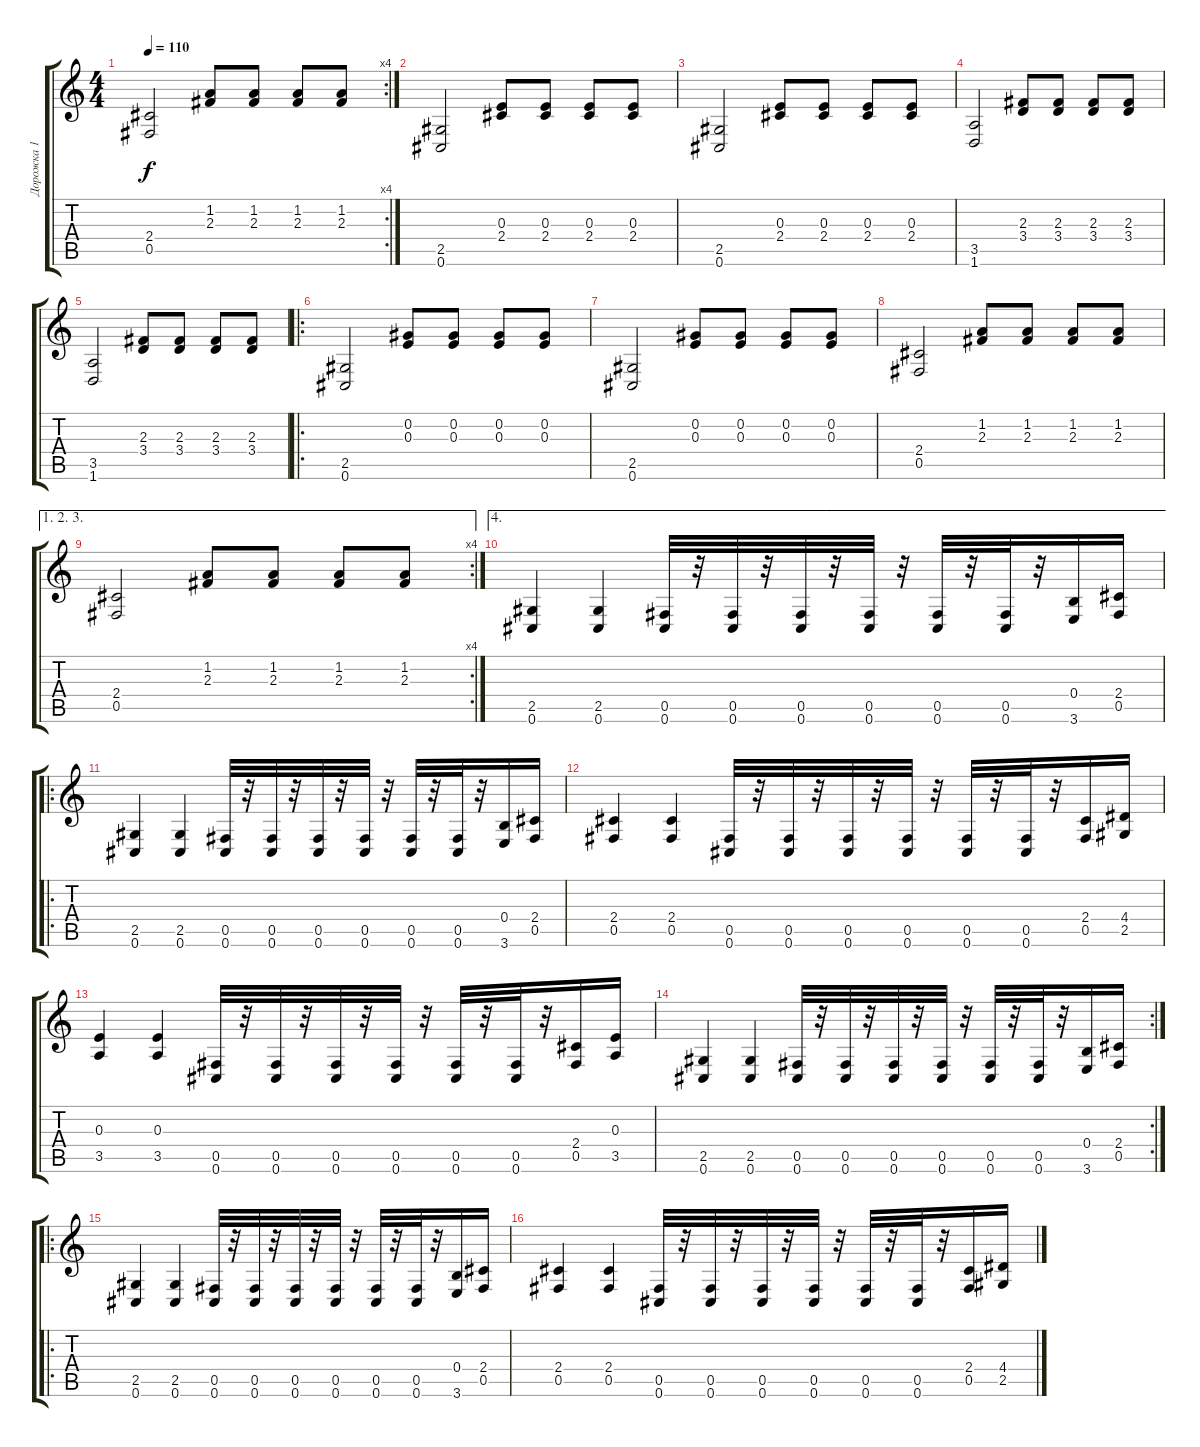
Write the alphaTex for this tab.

\track ("Дорожка 1" "Дорожка 1") {instrument distortionguitar}
\staff {score tabs}
\tuning (Db4 Ab3 E3 B2 Gb2 Db2) {hide}
\rc 4
\ts (4 4)
\tempo 110
\clef g2
\ks c
(2.4 0.5).2{dy f} (1.2 2.3).8 (1.2 2.3).8 (1.2 2.3).8 (1.2 2.3).8 |
(2.5 0.6).2 (0.3 2.4).8 (0.3 2.4).8 (0.3 2.4).8 (0.3 2.4).8 |
(2.5 0.6).2 (0.3 2.4).8 (0.3 2.4).8 (0.3 2.4).8 (0.3 2.4).8 |
(3.5 1.6).2 (2.3 3.4).8 (2.3 3.4).8 (2.3 3.4).8 (2.3 3.4).8 |
(3.5 1.6).2 (2.3 3.4).8 (2.3 3.4).8 (2.3 3.4).8 (2.3 3.4).8 |
\ro
(2.5 0.6).2 (0.2 0.3).8 (0.2 0.3).8 (0.2 0.3).8 (0.2 0.3).8 |
(2.5 0.6).2 (0.2 0.3).8 (0.2 0.3).8 (0.2 0.3).8 (0.2 0.3).8 |
(2.4 0.5).2 (1.2 2.3).8 (1.2 2.3).8 (1.2 2.3).8 (1.2 2.3).8 |
\ae (1 2 3)
\rc 4
(2.4 0.5).2 (1.2 2.3).8 (1.2 2.3).8 (1.2 2.3).8 (1.2 2.3).8 |
\ae 4
(2.5 0.6).4 (2.5 0.6).4 (0.5 0.6).32 r.32 (0.5 0.6).32 r.32 (0.5 0.6).32 r.32 (0.5 0.6).32 r.32 (0.5 0.6).32 r.32 (0.5 0.6).32 r.32 (0.4 3.6).16 (2.4 0.5).16 |
\ro
(2.5 0.6).4 (2.5 0.6).4 (0.5 0.6).32 r.32 (0.5 0.6).32 r.32 (0.5 0.6).32 r.32 (0.5 0.6).32 r.32 (0.5 0.6).32 r.32 (0.5 0.6).32 r.32 (0.4 3.6).16 (2.4 0.5).16 |
(2.4 0.5).4 (2.4 0.5).4 (0.5 0.6).32 r.32 (0.5 0.6).32 r.32 (0.5 0.6).32 r.32 (0.5 0.6).32 r.32 (0.5 0.6).32 r.32 (0.5 0.6).32 r.32 (2.4 0.5).16 (4.4 2.5).16 |
(0.3 3.5).4 (0.3 3.5).4 (0.5 0.6).32 r.32 (0.5 0.6).32 r.32 (0.5 0.6).32 r.32 (0.5 0.6).32 r.32 (0.5 0.6).32 r.32 (0.5 0.6).32 r.32 (2.4 0.5).16 (0.3 3.5).16 |
\rc 2
(2.5 0.6).4 (2.5 0.6).4 (0.5 0.6).32 r.32 (0.5 0.6).32 r.32 (0.5 0.6).32 r.32 (0.5 0.6).32 r.32 (0.5 0.6).32 r.32 (0.5 0.6).32 r.32 (0.4 3.6).16 (2.4 0.5).16 |
\ro
(2.5 0.6).4 (2.5 0.6).4 (0.5 0.6).32 r.32 (0.5 0.6).32 r.32 (0.5 0.6).32 r.32 (0.5 0.6).32 r.32 (0.5 0.6).32 r.32 (0.5 0.6).32 r.32 (0.4 3.6).16 (2.4 0.5).16 |
(2.4 0.5).4 (2.4 0.5).4 (0.5 0.6).32 r.32 (0.5 0.6).32 r.32 (0.5 0.6).32 r.32 (0.5 0.6).32 r.32 (0.5 0.6).32 r.32 (0.5 0.6).32 r.32 (2.4 0.5).16 (4.4 2.5).16
